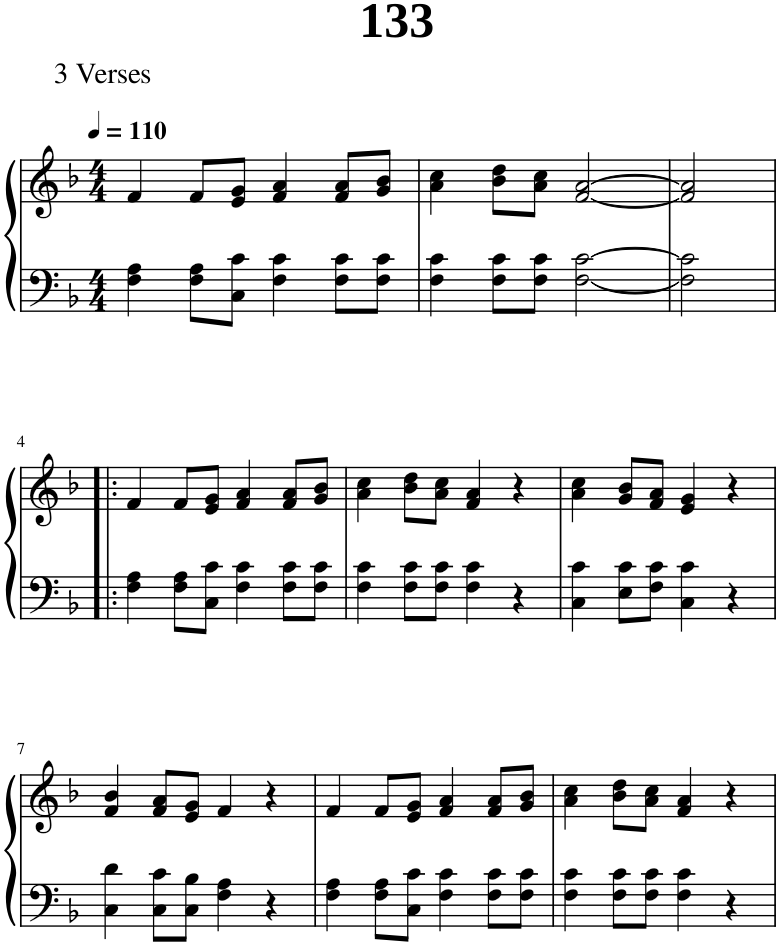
**kern	**kern
*part1	*part1
*staff2	*staff1
*I"Piano	*
*I'Pno.	*
*clefF4	*clefG2
*k[b-]	*k[b-]
*M4/4	*M4/4
*MM110	*MM110
=1	=1
4F\ 4A\	4f/
8F\ 8A\L	8f/L
8C\ 8c\J	8e/ 8g/J
4F\ 4c\	4f/ 4a/
8F\ 8c\L	8f/ 8a/L
8F\ 8c\J	8g/ 8b-/J
=2	=2
4F\ 4c\	4a\ 4cc\
8F\ 8c\L	8b-\ 8dd\L
8F\ 8c\J	8a\ 8cc\J
[2F\ [2c\	[2f/ [2a/
=3	=3
2F\] 2c\]	2f/] 2a/]
!!LO:LB:g=z
=4!|:	=4!|:
4F\ 4A\	4f/
8F\ 8A\L	8f/L
8C\ 8c\J	8e/ 8g/J
4F\ 4c\	4f/ 4a/
8F\ 8c\L	8f/ 8a/L
8F\ 8c\J	8g/ 8b-/J
=5	=5
4F\ 4c\	4a\ 4cc\
8F\ 8c\L	8b-\ 8dd\L
8F\ 8c\J	8a\ 8cc\J
4F\ 4c\	4f/ 4a/
4r	4r
=6	=6
4C\ 4c\	4a\ 4cc\
8E\ 8c\L	8g/ 8b-/L
8F\ 8c\J	8f/ 8a/J
4C\ 4c\	4e/ 4g/
4r	4r
!!LO:LB:g=z
=7	=7
4C\ 4d\	4f/ 4b-/
8C\ 8c\L	8f/ 8a/L
8C\ 8B-\J	8e/ 8g/J
4F\ 4A\	4f/
4r	4r
=8	=8
4F\ 4A\	4f/
8F\ 8A\L	8f/L
8C\ 8c\J	8e/ 8g/J
4F\ 4c\	4f/ 4a/
8F\ 8c\L	8f/ 8a/L
8F\ 8c\J	8g/ 8b-/J
=9	=9
4F\ 4c\	4a\ 4cc\
8F\ 8c\L	8b-\ 8dd\L
8F\ 8c\J	8a\ 8cc\J
4F\ 4c\	4f/ 4a/
4r	4r
=	=
*-	*-
